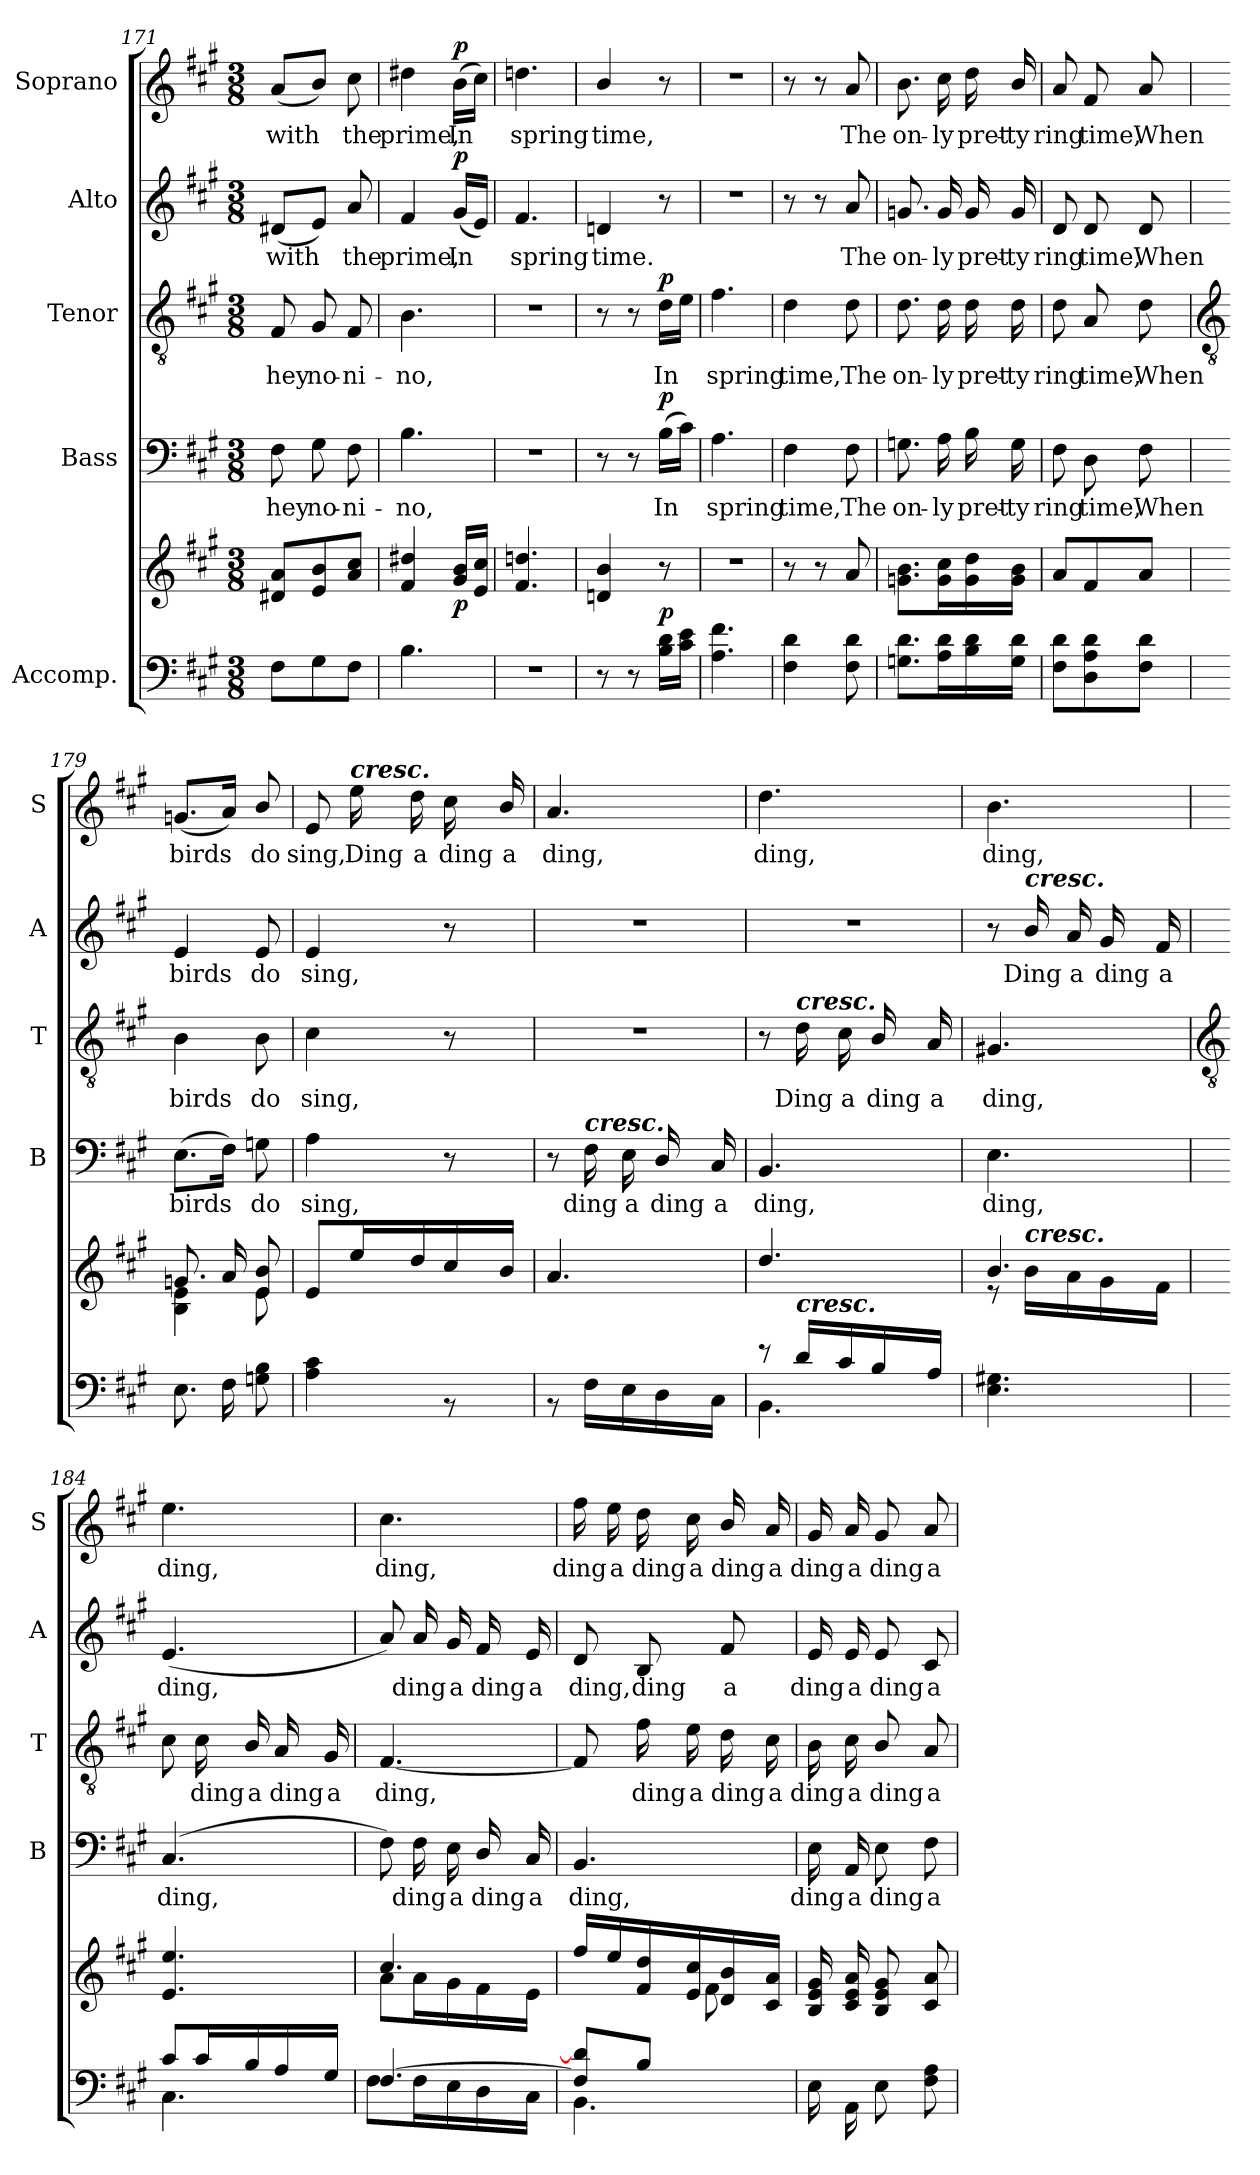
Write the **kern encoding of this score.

**kern	**kern	**dynam	**kern	**text	**dynam	**kern	**text	**dynam	**kern	**text	**dynam	**kern	**text	**dynam
*part5	*part5	*part5	*part4	*part4	*part4	*part3	*part3	*part3	*part2	*part2	*part2	*part1	*part1	*part1
*staff6	*staff5	*staff5/6	*staff4	*staff4	*staff4	*staff3	*staff3	*staff3	*staff2	*staff2	*staff2	*staff1	*staff1	*staff1
*I"Accomp.	*	*	*I"Bass	*	*	*I"Tenor	*	*	*I"Alto	*	*	*I"Soprano	*	*
*	*	*	*I'B	*	*	*I'T	*	*	*I'A	*	*	*I'S	*	*
!!LO:LB:g=z
*clefF4	*clefG2	*	*clefF4	*	*	*clefGv2	*	*	*clefG2	*	*	*clefG2	*	*
*k[f#c#g#]	*k[f#c#g#]	*	*k[f#c#g#]	*	*	*k[f#c#g#]	*	*	*k[f#c#g#]	*	*	*k[f#c#g#]	*	*
*A:	*A:	*	*A:	*	*	*A:	*	*	*A:	*	*	*A:	*	*
*M3/8	*M3/8	*	*M3/8	*	*	*M3/8	*	*	*M3/8	*	*	*M3/8	*	*
=171	=171	=171	=171	=171	=171	=171	=171	=171	=171	=171	=171	=171	=171	=171
!	!	!	!	!LO:LY:b	!	!	!LO:LY:b	!	!	!LO:LY:b	!	!	!LO:LY:b	!
8F#L	8d#X 8aL	.	8F#	hey	.	8F#	hey	.	(<8d#XL	with	.	(<8aL	with	.
!	!	!	!	!LO:LY:b	!	!	!LO:LY:b	!	!	!	!	!	!	!
8G#	8e 8b	.	8G#	no-	.	8G#	no-	.	8eJ)	.	.	8bJ)	.	.
!	!	!	!	!LO:LY:b	!	!	!LO:LY:b	!	!	!LO:LY:b	!	!	!LO:LY:b	!
8F#J	8a 8cc#J	.	8F#	-ni-	.	8F#	-ni-	.	8a	the	.	8cc#	the	.
=172	=172	=172	=172	=172	=172	=172	=172	=172	=172	=172	=172	=172	=172	=172
!	!	!	!	!LO:LY:b	!	!	!LO:LY:b	!	!	!LO:LY:b	!	!	!LO:LY:b	!
4.B	4f# 4dd#X	.	4.B	-no,	.	4.B	-no,	.	4f#	prime,	.	4dd#X	prime,	.
!	!	!LO:DY:b	!	!	!	!	!	!	!	!LO:LY:b	!LO:DY:b	!	!LO:LY:b	!LO:DY:b
.	16g# 16bLL	p	.	.	.	.	.	.	(<16g#LL	In	p	(>16bLL	In	p
.	16e 16cc#JJ	.	.	.	.	.	.	.	16eJJ)	.	.	16cc#JJ)	.	.
=173	=173	=173	=173	=173	=173	=173	=173	=173	=173	=173	=173	=173	=173	=173
!LO:N:vis=1	!	!	!LO:N:vis=1	!	!	!LO:N:vis=1	!	!	!	!LO:LY:b	!	!	!LO:LY:b	!
4.r	4.f# 4.ddn	.	4.r	.	.	4.r	.	.	4.f#	spring	.	4.ddn	spring	.
=174	=174	=174	=174	=174	=174	=174	=174	=174	=174	=174	=174	=174	=174	=174
!	!	!	!	!	!	!	!	!	!	!LO:LY:b	!	!	!LO:LY:b	!
8r	4dn 4b	.	8r	.	.	8r	.	.	4dn	time.	.	4b/	time,	.
8r	.	.	8r	.	.	8r	.	.	.	.	.	.	.	.
!	!	!LO:DY:a=2	!	!LO:LY:b	!LO:DY:b	!	!LO:LY:b	!LO:DY:b	!	!	!	!	!	!
16B 16dLL	8r	p	(>16BLL	In	p	16dLL	In	p	8r	.	.	8r	.	.
16c# 16eJJ	.	.	16c#JJ)	.	.	16eJJ	.	.	.	.	.	.	.	.
=175	=175	=175	=175	=175	=175	=175	=175	=175	=175	=175	=175	=175	=175	=175
!	!LO:N:vis=1	!	!	!LO:LY:b	!	!	!LO:LY:b	!	!LO:N:vis=1	!	!	!LO:N:vis=1	!	!
4.A 4.f#	4.r	.	4.A	spring	.	4.f#	spring	.	4.r	.	.	4.r	.	.
=176	=176	=176	=176	=176	=176	=176	=176	=176	=176	=176	=176	=176	=176	=176
!	!	!	!	!LO:LY:b	!	!	!LO:LY:b	!	!	!	!	!	!	!
4F# 4d	8r	.	4F#	time,	.	4d	time,	.	8r	.	.	8r	.	.
.	8r	.	.	.	.	.	.	.	8r	.	.	8r	.	.
!	!	!	!	!LO:LY:b	!	!	!LO:LY:b	!	!	!LO:LY:b	!	!	!LO:LY:b	!
8F# 8d	8a	.	8F#	The	.	8d	The	.	8a	The	.	8a	The	.
=177	=177	=177	=177	=177	=177	=177	=177	=177	=177	=177	=177	=177	=177	=177
!	!	!	!	!LO:LY:b	!	!	!LO:LY:b	!	!	!LO:LY:b	!	!	!LO:LY:b	!
8.Gn 8.dL	8.gn 8.bL	.	8.Gn	on-	.	8.d	on-	.	8.gn	on-	.	8.b	on-	.
!	!	!	!	!LO:LY:b	!	!	!LO:LY:b	!	!	!LO:LY:b	!	!	!LO:LY:b	!
16A 16dL	16g 16cc#L	.	16A	-ly	.	16d	-ly	.	16g	-ly	.	16cc#	-ly	.
!	!	!	!	!LO:LY:b	!	!	!LO:LY:b	!	!	!LO:LY:b	!	!	!LO:LY:b	!
16B 16d	16g 16dd	.	16B	pret-	.	16d	pret-	.	16g	pret-	.	16dd	pret-	.
!	!	!	!	!LO:LY:b	!	!	!LO:LY:b	!	!	!LO:LY:b	!	!	!LO:LY:b	!
16G 16dJJ	16g 16bJJ	.	16G	-ty	.	16d	-ty	.	16g	-ty	.	16b/	-ty	.
=178	=178	=178	=178	=178	=178	=178	=178	=178	=178	=178	=178	=178	=178	=178
!	!	!	!	!LO:LY:b	!	!	!LO:LY:b	!	!	!LO:LY:b	!	!	!LO:LY:b	!
8F# 8dL	8aL	.	8F#	ring	.	8d	ring	.	8d	ring	.	8a	ring	.
!	!	!	!	!LO:LY:b	!	!	!LO:LY:b	!	!	!LO:LY:b	!	!	!LO:LY:b	!
8D 8A 8d	8f#	.	8D	time,	.	8A	time,	.	8d	time,	.	8f#	time,	.
!	!	!	!	!LO:LY:b	!	!	!LO:LY:b	!	!	!LO:LY:b	!	!	!LO:LY:b	!
8F# 8dJ	8aJ	.	8F#	When	.	8d	When	.	8d	When	.	8a	When	.
!!LO:LB:g=z
=179	=179	=179	=179	=179	=179	=179	=179	=179	=179	=179	=179	=179	=179	=179
*	*	*	*	*	*	*clefGv2	*	*	*	*	*	*	*	*
!LO:N:vis=1	!	!	!	!LO:LY:b	!	!	!LO:LY:b	!	!	!LO:LY:b	!	!	!LO:LY:b	!
*^	*^	*	*	*	*	*	*	*	*	*	*	*	*	*
4.ryy	8.E\L	8.gnL	4B\ 4e\	.	(>8.EL	birds	.	4B	birds	.	4e	birds	.	(<8.gnL	birds	.
.	16F#\L	16aL	.	.	16F#J)	.	.	.	.	.	.	.	.	16aJ)	.	.
!	!	!	!	!	!	!LO:LY:b	!	!	!LO:LY:b	!	!	!LO:LY:b	!	!	!LO:LY:b	!
.	8Gn\ 8B\J	8e 8bJ	8e\	.	8Gn	do	.	8B	do	.	8e	do	.	8b/	do	.
=180	=180	=180	=180	=180	=180	=180	=180	=180	=180	=180	=180	=180	=180	=180	=180	=180
!LO:N:vis=1	!	!	!LO:N:vis=1	!	!	!LO:LY:b	!	!	!LO:LY:b	!	!	!LO:LY:b	!	!	!LO:LY:b	!
4.ryy	4A\ 4c#\	8eL	4.ryy	.	4A	sing,	.	4c#	sing,	.	4e	sing,	.	8e	sing,	.
!	!	!	!	!	!	!	!	!	!	!	!	!	!	!LO:TX:a:Bi:t=cresc.	!	!
!	!	!	!	!	!	!	!	!	!	!	!	!	!	!	!LO:LY:b	!
.	.	16eeL	.	.	.	.	.	.	.	.	.	.	.	16ee	Ding	.
!	!	!	!	!	!	!	!	!	!	!	!	!	!	!	!LO:LY:b	!
.	.	16dd	.	.	.	.	.	.	.	.	.	.	.	16dd	a	.
!	!	!	!	!	!	!	!	!	!	!	!	!	!	!	!LO:LY:b	!
.	8r	16cc#	.	.	8r	.	.	8r	.	.	8r	.	.	16cc#	ding	.
!	!	!	!	!	!	!	!	!	!	!	!	!	!	!	!LO:LY:b	!
.	.	16bJJ	.	.	.	.	.	.	.	.	.	.	.	16b/	a	.
=181	=181	=181	=181	=181	=181	=181	=181	=181	=181	=181	=181	=181	=181	=181	=181	=181
!LO:N:vis=1	!	!	!LO:N:vis=1	!	!	!	!	!LO:N:vis=1	!	!	!LO:N:vis=1	!	!	!	!LO:LY:b	!
4.ryy	8r	4.a	4.ryy	.	8r	.	.	4.r	.	.	4.r	.	.	4.a	ding,	.
!	!	!	!	!	!LO:TX:a:Bi:t=cresc.	!	!	!	!	!	!	!	!	!	!	!
!	!	!	!	!	!	!LO:LY:b	!	!	!	!	!	!	!	!	!	!
.	16F#\LL	.	.	.	16F#	ding	.	.	.	.	.	.	.	.	.	.
!	!	!	!	!	!	!LO:LY:b	!	!	!	!	!	!	!	!	!	!
.	16E\	.	.	.	16E	a	.	.	.	.	.	.	.	.	.	.
!	!	!	!	!	!	!LO:LY:b	!	!	!	!	!	!	!	!	!	!
.	16D\	.	.	.	16D/	ding	.	.	.	.	.	.	.	.	.	.
!	!	!	!	!	!	!LO:LY:b	!	!	!	!	!	!	!	!	!	!
.	16C#\JJ	.	.	.	16C#	a	.	.	.	.	.	.	.	.	.	.
=182	=182	=182	=182	=182	=182	=182	=182	=182	=182	=182	=182	=182	=182	=182	=182	=182
!	!	!	!LO:N:vis=1	!	!	!LO:LY:b	!	!	!	!	!LO:N:vis=1	!	!	!	!LO:LY:b	!
8r	4.BB\	4.dd	4.ryy	.	4.BB	ding,	.	8r	.	.	4.r	.	.	4.dd	ding,	.
!	!	!	!	!	!	!	!	!LO:TX:a:Bi:t=cresc.	!	!	!	!	!	!	!	!
!LO:TX:a:Bi:t=cresc.	!	!	!	!	!	!	!	!	!	!	!	!	!	!	!	!
!	!	!	!	!	!	!	!	!	!LO:LY:b	!	!	!	!	!	!	!
16d/LL	.	.	.	.	.	.	.	16d	Ding	.	.	.	.	.	.	.
!	!	!	!	!	!	!	!	!	!LO:LY:b	!	!	!	!	!	!	!
16c#/	.	.	.	.	.	.	.	16c#	a	.	.	.	.	.	.	.
!	!	!	!	!	!	!	!	!	!LO:LY:b	!	!	!	!	!	!	!
16B/	.	.	.	.	.	.	.	16B/	ding	.	.	.	.	.	.	.
!	!	!	!	!	!	!	!	!	!LO:LY:b	!	!	!	!	!	!	!
16A/JJ	.	.	.	.	.	.	.	16A	a	.	.	.	.	.	.	.
=183	=183	=183	=183	=183	=183	=183	=183	=183	=183	=183	=183	=183	=183	=183	=183	=183
!	!	!	!	!	!	!LO:LY:b	!	!	!LO:LY:b	!	!	!	!	!	!LO:LY:b	!
4.ryy	4.E\ 4.G#X\	4.b/	8r	.	4.E	ding,	.	4.G#X	ding,	.	8r	.	.	4.b	ding,	.
!	!	!	!	!	!	!	!	!	!	!	!LO:TX:a:Bi:t=cresc.	!	!	!	!	!
!	!	!	!LO:TX:a:Bi:t=cresc.	!	!	!	!	!	!	!	!	!	!	!	!	!
!	!	!	!	!	!	!	!	!	!	!	!	!LO:LY:b	!	!	!	!
.	.	.	16b/LL	.	.	.	.	.	.	.	16b/	Ding	.	.	.	.
!	!	!	!	!	!	!	!	!	!	!	!	!LO:LY:b	!	!	!	!
.	.	.	16a\	.	.	.	.	.	.	.	16a	a	.	.	.	.
!	!	!	!	!	!	!	!	!	!	!	!	!LO:LY:b	!	!	!	!
.	.	.	16g#\	.	.	.	.	.	.	.	16g#	ding	.	.	.	.
!	!	!	!	!	!	!	!	!	!	!	!	!LO:LY:b	!	!	!	!
.	.	.	16f#\JJ	.	.	.	.	.	.	.	16f#	a	.	.	.	.
!!LO:LB:g=z
=184	=184	=184	=184	=184	=184	=184	=184	=184	=184	=184	=184	=184	=184	=184	=184	=184
*	*	*	*	*	*	*	*	*clefGv2	*	*	*	*	*	*	*	*
!	!	!	!	!	!	!LO:LY:b	!	!	!	!	!	!LO:LY:b	!	!	!LO:LY:b	!
8c#/L	4.C#\	4.e 4.ee	4.ryy	.	(<4.C#	ding,	.	8c#	.	.	(<4.e	ding,	.	4.ee	ding,	.
!	!	!	!	!	!	!	!	!	!LO:LY:b	!	!	!	!	!	!	!
16c#/L	.	.	.	.	.	.	.	16c#	ding	.	.	.	.	.	.	.
!	!	!	!	!	!	!	!	!	!LO:LY:b	!	!	!	!	!	!	!
16B/	.	.	.	.	.	.	.	16B/	a	.	.	.	.	.	.	.
!	!	!	!	!	!	!	!	!	!LO:LY:b	!	!	!	!	!	!	!
16A/	.	.	.	.	.	.	.	16A	ding	.	.	.	.	.	.	.
!	!	!	!	!	!	!	!	!	!LO:LY:b	!	!	!	!	!	!	!
16G#/JJ	.	.	.	.	.	.	.	16G#	a	.	.	.	.	.	.	.
=185	=185	=185	=185	=185	=185	=185	=185	=185	=185	=185	=185	=185	=185	=185	=185	=185
!	!	!	!	!	!	!	!	!	!LO:LY:b	!	!	!	!	!	!LO:LY:b	!
[4.F#/	8F#\L	4.cc#/	8a\L	.	8F#)	.	.	[4.F#	ding,	.	8a)	.	.	4.cc#	ding,	.
!	!	!	!	!	!	!LO:LY:b	!	!	!	!	!	!LO:LY:b	!	!	!	!
.	16F#\L	.	16a\L	.	16F#	ding	.	.	.	.	16a	ding	.	.	.	.
!	!	!	!	!	!	!LO:LY:b	!	!	!	!	!	!LO:LY:b	!	!	!	!
.	16E\	.	16g#\	.	16E	a	.	.	.	.	16g#	a	.	.	.	.
!	!	!	!	!	!	!LO:LY:b	!	!	!	!	!	!LO:LY:b	!	!	!	!
.	16D\	.	16f#\	.	16D/	ding	.	.	.	.	16f#	ding	.	.	.	.
!	!	!	!	!	!	!LO:LY:b	!	!	!	!	!	!LO:LY:b	!	!	!	!
.	16C#\JJ	.	16e\JJ	.	16C#	a	.	.	.	.	16e	a	.	.	.	.
=186	=186	=186	=186	=186	=186	=186	=186	=186	=186	=186	=186	=186	=186	=186	=186	=186
!	!	!	!	!	!	!LO:LY:b	!	!	!	!	!	!LO:LY:b	!	!	!LO:LY:b	!
8F#/] 8d/]L	4.BB\	16ff#LL	4ryy	.	4.BB	ding,	.	8F#]	.	.	8d	ding,	.	16ff#	ding	.
!	!	!	!	!	!	!	!	!	!	!	!	!	!	!	!LO:LY:b	!
.	.	16ee	.	.	.	.	.	.	.	.	.	.	.	16ee	a	.
!	!	!	!	!	!	!	!	!	!LO:LY:b	!	!	!LO:LY:b	!	!	!LO:LY:b	!
8B/J	.	16f# 16dd	.	.	.	.	.	16f#	ding	.	8B	ding	.	16dd	ding	.
!	!	!	!	!	!	!	!	!	!LO:LY:b	!	!	!	!	!	!LO:LY:b	!
.	.	16e 16cc#	.	.	.	.	.	16e	a	.	.	.	.	16cc#	a	.
!	!	!	!	!	!	!	!	!	!LO:LY:b	!	!	!LO:LY:b	!	!	!LO:LY:b	!
8ryy	.	16d/ 16b/	8f#\	.	.	.	.	16d	ding	.	8f#	a	.	16b/	ding	.
!	!	!	!	!	!	!	!	!	!LO:LY:b	!	!	!	!	!	!LO:LY:b	!
.	.	16c# 16aJJ	.	.	.	.	.	16c#	a	.	.	.	.	16a	a	.
=187	=187	=187	=187	=187	=187	=187	=187	=187	=187	=187	=187	=187	=187	=187	=187	=187
!LO:N:vis=1	!	!	!LO:N:vis=1	!	!	!LO:LY:b	!	!	!LO:LY:b	!	!	!LO:LY:b	!	!	!LO:LY:b	!
4.ryy	16E\LL	16B 16e 16g#LL	4.ryy	.	16E	ding	.	16B	ding	.	16e	ding	.	16g#	ding	.
!	!	!	!	!	!	!LO:LY:b	!	!	!LO:LY:b	!	!	!LO:LY:b	!	!	!LO:LY:b	!
.	16AA\	16c# 16e 16a	.	.	16AA	a	.	16c#	a	.	16e	a	.	16a	a	.
!	!	!	!	!	!	!LO:LY:b	!	!	!LO:LY:b	!	!	!LO:LY:b	!	!	!LO:LY:b	!
.	8E\	8B 8e 8g#	.	.	8E	ding	.	8B/	ding	.	8e	ding	.	8g#	ding	.
!	!	!	!	!	!	!LO:LY:b	!	!	!LO:LY:b	!	!	!LO:LY:b	!	!	!LO:LY:b	!
.	8F#\ 8A\J	8c# 8aJ	.	.	8F#	a	.	8A	a	.	8c#	a	.	8a	a	.
*v	*v	*	*	*	*	*	*	*	*	*	*	*	*	*	*	*
*	*v	*v	*	*	*	*	*	*	*	*	*	*	*	*	*
=	=	=	=	=	=	=	=	=	=	=	=	=	=	=
*-	*-	*-	*-	*-	*-	*-	*-	*-	*-	*-	*-	*-	*-	*-
